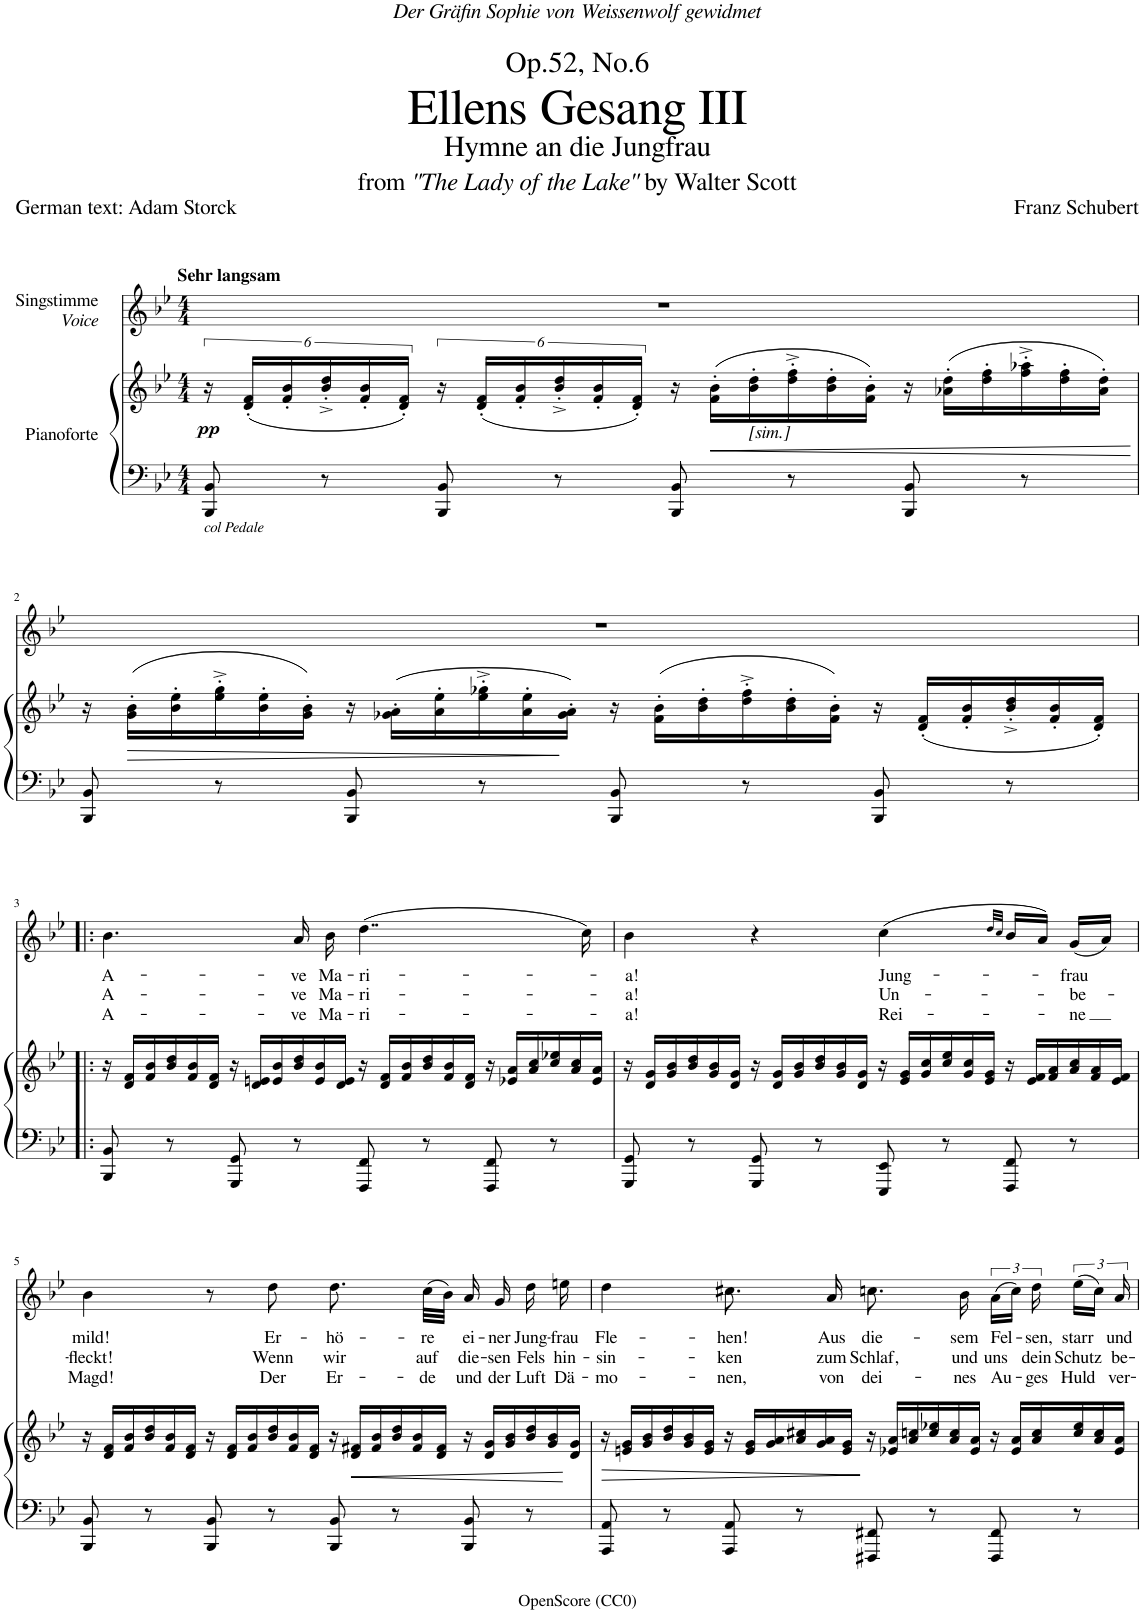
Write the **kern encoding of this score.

**kern	**kern	**dynam	**kern	**text	**text	**text
*part2	*part2	*part2	*part1	*part1	*part1	*part1
*staff3	*staff2	*staff2/3	*staff1	*staff1	*staff1	*staff1
*I"Pianoforte	*	*	*I"Singstimme Voice	*	*	*
*I'Pno	*	*	*	*	*	*
*clefF4	*clefG2	*	*clefG2	*	*	*
*k[b-e-]	*k[b-e-]	*	*k[b-e-]	*	*	*
*M4/4	*M4/4	*	*M4/4	*	*	*
=1	=1	=1	=1	=1	=1	=1
!	!	!	!LO:TX:a:B:t=Sehr langsam	!	!	!
!	!	!LO:DY:b	!	!	!	!
8BBB-/ 8BB-/	24r	pp	1r	.	.	.
.	(24d/' 24f/'LL	.	.	.	.	.
.	24f/' 24b-/'	.	.	.	.	.
8r	24b-/'^ 24dd/'^	.	.	.	.	.
.	24f/' 24b-/'	.	.	.	.	.
.	24d/' 24f/'JJ)	.	.	.	.	.
8BBB-/ 8BB-/	24r	.	.	.	.	.
.	(24d/' 24f/'LL	.	.	.	.	.
.	24f/' 24b-/'	.	.	.	.	.
8r	24b-/'^ 24dd/'^	.	.	.	.	.
.	24f/' 24b-/'	.	.	.	.	.
.	24d/' 24f/'JJ)	.	.	.	.	.
8BBB-/ 8BB-/	24r	.	.	.	.	.
!	!	!LO:HP:b	!	!	!	!
.	(24f\' 24b-\'LL	<	.	.	.	.
!	!LO:TX:b:i:t=[sim.]	!	!	!	!	!
.	24b-\' 24dd\'	.	.	.	.	.
8r	24dd\'^ 24ff\'^	.	.	.	.	.
.	24b-\' 24dd\'	.	.	.	.	.
.	24f\' 24b-\'JJ)	.	.	.	.	.
8BBB-/ 8BB-/	24r	.	.	.	.	.
.	(24a-X\' 24dd\'LL	.	.	.	.	.
.	24dd\' 24ff\'	.	.	.	.	.
8r	24ff\'^ 24aa-X\'^	.	.	.	.	.
.	24dd\' 24ff\'	.	.	.	.	.
.	24a-\' 24dd\'JJ)	.	.	.	.	.
.	.	[	.	.	.	.
!!LO:LB:g=z
=2	=2	=2	=2	=2	=2	=2
8BBB-/ 8BB-/	24r	.	1r	.	.	.
!	!	!LO:HP:b	!	!	!	!
.	(24g\' 24b-\'LL	>	.	.	.	.
.	24b-\' 24ee-\'	.	.	.	.	.
8r	24ee-\'^ 24gg\'^	.	.	.	.	.
.	24b-\' 24ee-\'	.	.	.	.	.
.	24g\' 24b-\'JJ)	.	.	.	.	.
8BBB-/ 8BB-/	24r	.	.	.	.	.
.	(24g-X\' 24a\'LL	.	.	.	.	.
.	24a\' 24ee-\'	.	.	.	.	.
8r	24ee-\'^ 24gg-X\'^	.	.	.	.	.
.	24a\' 24ee-\'	.	.	.	.	.
.	24g-\' 24a\'JJ)	]	.	.	.	.
8BBB-/ 8BB-/	24r	.	.	.	.	.
.	(24f\' 24b-\'LL	.	.	.	.	.
.	24b-\' 24dd\'	.	.	.	.	.
8r	24dd\'^ 24ff\'^	.	.	.	.	.
.	24b-\' 24dd\'	.	.	.	.	.
.	24f\' 24b-\'JJ)	.	.	.	.	.
8BBB-/ 8BB-/	24r	.	.	.	.	.
.	(24d/' 24f/'LL	.	.	.	.	.
.	24f/' 24b-/'	.	.	.	.	.
8r	24b-/'^ 24dd/'^	.	.	.	.	.
.	24f/' 24b-/'	.	.	.	.	.
.	24d/' 24f/'JJ)	.	.	.	.	.
!!LO:LB:g=z
=3!|:	=3!|:	=3!|:	=3!|:	=3!|:	=3!|:	=3!|:
!	!	!	!	!LO:LY:b	!LO:LY:b	!LO:LY:b
8BBB-/ 8BB-/	24r	.	4.b-\	A-	A-	A-
.	24d/ 24f/LL	.	.	.	.	.
.	24f/ 24b-/	.	.	.	.	.
8r	24b-/ 24dd/	.	.	.	.	.
.	24f/ 24b-/	.	.	.	.	.
.	24d/ 24f/JJ	.	.	.	.	.
8GGG/ 8GG/	24r	.	.	.	.	.
.	24d/ 24en/LL	.	.	.	.	.
.	24e/ 24b-/	.	.	.	.	.
!	!	!	!	!LO:LY:b	!LO:LY:b	!LO:LY:b
8r	24b-/ 24dd/	.	16a/	-ve	-ve	-ve
.	24e/ 24b-/	.	.	.	.	.
!	!	!	!	!LO:LY:b	!LO:LY:b	!LO:LY:b
.	.	.	16b-\	Ma-	Ma-	Ma-
.	24d/ 24e/JJ	.	.	.	.	.
!	!	!	!	!LO:LY:b	!LO:LY:b	!LO:LY:b
8FFF/ 8FF/	24r	.	(4..dd\	-ri-	-ri-	-ri-
.	24d/ 24f/LL	.	.	.	.	.
.	24f/ 24b-/	.	.	.	.	.
8r	24b-/ 24dd/	.	.	.	.	.
.	24f/ 24b-/	.	.	.	.	.
.	24d/ 24f/JJ	.	.	.	.	.
8FFF/ 8FF/	24r	.	.	.	.	.
.	24e-X/ 24a/LL	.	.	.	.	.
.	24a/ 24cc/	.	.	.	.	.
8r	24cc/ 24ee-X/	.	.	.	.	.
.	24a/ 24cc/	.	.	.	.	.
.	.	.	16cc\)	.	.	.
.	24e-/ 24a/JJ	.	.	.	.	.
=4	=4	=4	=4	=4	=4	=4
!	!	!	!	!LO:LY:b	!LO:LY:b	!LO:LY:b
8GGG/ 8GG/	24r	.	4b-\	-a!	-a!	-a!
.	24d/ 24g/LL	.	.	.	.	.
.	24g/ 24b-/	.	.	.	.	.
8r	24b-/ 24dd/	.	.	.	.	.
.	24g/ 24b-/	.	.	.	.	.
.	24d/ 24g/JJ	.	.	.	.	.
8GGG/ 8GG/	24r	.	4r	.	.	.
.	24d/ 24g/LL	.	.	.	.	.
.	24g/ 24b-/	.	.	.	.	.
8r	24b-/ 24dd/	.	.	.	.	.
.	24g/ 24b-/	.	.	.	.	.
.	24d/ 24g/JJ	.	.	.	.	.
!	!	!	!	!LO:LY:b	!LO:LY:b	!LO:LY:b
8EEE-/ 8EE-/	24r	.	(4cc\	Jung-	Un-	Rei-
.	24e-/ 24g/LL	.	.	.	.	.
.	24g/ 24cc/	.	.	.	.	.
8r	24cc/ 24ee-/	.	.	.	.	.
.	24g/ 24cc/	.	.	.	.	.
.	24e-/ 24g/JJ	.	.	.	.	.
.	.	.	32qdd/LLL	.	.	.
.	.	.	32qcc/JJJ	.	.	.
8FFF/ 8FF/	24r	.	16b-/LL	.	.	.
.	24e-/ 24f/LL	.	.	.	.	.
.	.	.	16a/JJ)	.	.	.
.	24f/ 24a/	.	.	.	.	.
!	!	!	!	!LO:LY:b	!LO:LY:b	!LO:LY:b
8r	24a/ 24cc/	.	(16g/LL	-frau	-be-	-ne
.	24f/ 24a/	.	.	.	.	.
.	.	.	16a/JJ)	.	.	.
.	24e-/ 24f/JJ	.	.	.	.	.
!!LO:LB:g=z
=5	=5	=5	=5	=5	=5	=5
!	!	!	!	!LO:LY:b	!LO:LY:b	!LO:LY:b
8BBB-/ 8BB-/	24r	.	4b-\	mild!	-fleckt!	Magd!
.	24d/ 24f/LL	.	.	.	.	.
.	24f/ 24b-/	.	.	.	.	.
8r	24b-/ 24dd/	.	.	.	.	.
.	24f/ 24b-/	.	.	.	.	.
.	24d/ 24f/JJ	.	.	.	.	.
8BBB-/ 8BB-/	24r	.	8r	.	.	.
.	24d/ 24f/LL	.	.	.	.	.
.	24f/ 24b-/	.	.	.	.	.
!	!	!	!	!LO:LY:b	!LO:LY:b	!LO:LY:b
8r	24b-/ 24dd/	.	8dd\	Er-	Wenn	Der
.	24f/ 24b-/	.	.	.	.	.
.	24d/ 24f/JJ	.	.	.	.	.
!	!	!	!	!LO:LY:b	!LO:LY:b	!LO:LY:b
8BBB-/ 8BB-/	24r	.	8.dd\	-hö-	wir	Er-
!	!	!LO:HP:b	!	!	!	!
.	24d/ 24f#X/LL	<	.	.	.	.
.	24f#/ 24b-/	.	.	.	.	.
8r	24b-/ 24dd/	.	.	.	.	.
.	24f#/ 24b-/	.	.	.	.	.
!	!	!	!	!LO:LY:b	!LO:LY:b	!LO:LY:b
.	.	.	(32cc\LLL	-re	auf	-de
.	24d/ 24f#/JJ	.	.	.	.	.
.	.	.	32b-\JJJ)	.	.	.
!	!	!	!	!LO:LY:b	!LO:LY:b	!LO:LY:b
8BBB-/ 8BB-/	24r	.	16a/	ei-	die-	und
.	24d/ 24g/LL	.	.	.	.	.
!	!	!	!	!LO:LY:b	!LO:LY:b	!LO:LY:b
.	.	.	16g/	-ner	-sen	der
.	24g/ 24b-/	.	.	.	.	.
!	!	!	!	!LO:LY:b	!LO:LY:b	!LO:LY:b
8r	24b-/ 24dd/	.	16dd\	Jung-	Fels	Luft
.	24g/ 24b-/	.	.	.	.	.
!	!	!	!	!LO:LY:b	!LO:LY:b	!LO:LY:b
.	.	.	16een\	-frau	hin-	Dä-
.	24d/ 24g/JJ	[	.	.	.	.
=6	=6	=6	=6	=6	=6	=6
!	!	!LO:HP:b	!	!LO:LY:b	!LO:LY:b	!LO:LY:b
8AAA/ 8AA/	24r	>	4dd\	Fle-	-sin-	-mo-
.	24en/ 24g/LL	.	.	.	.	.
.	24g/ 24b-/	.	.	.	.	.
8r	24b-/ 24dd/	.	.	.	.	.
.	24g/ 24b-/	.	.	.	.	.
.	24e/ 24g/JJ	.	.	.	.	.
!	!	!	!	!LO:LY:b	!LO:LY:b	!LO:LY:b
8AAA/ 8AA/	24r	.	8.cc#X\	-hen!	-ken	-nen,
.	24e/ 24g/LL	.	.	.	.	.
.	24g/ 24a/	.	.	.	.	.
8r	24a/ 24cc#X/	.	.	.	.	.
.	24g/ 24a/	.	.	.	.	.
!	!	!	!	!LO:LY:b	!LO:LY:b	!LO:LY:b
.	.	.	16a/	Aus	zum	von
.	24e/ 24g/JJ	.	.	.	.	.
!	!	!	!	!LO:LY:b	!LO:LY:b	!LO:LY:b
8FFF#X/ 8FF#X/	24r	]	8.ccn\	die-	Schlaf,	dei-
.	24e-X/ 24a/LL	.	.	.	.	.
.	24a/ 24ccn/	.	.	.	.	.
8r	24cc/ 24ee-X/	.	.	.	.	.
.	24a/ 24cc/	.	.	.	.	.
!	!	!	!	!LO:LY:b	!LO:LY:b	!LO:LY:b
.	.	.	16b-\	-sem	und	-nes
.	24e-/ 24a/JJ	.	.	.	.	.
!	!	!	!	!LO:LY:b	!LO:LY:b	!LO:LY:b
8FFF#/ 8FF#/	24r	.	(24a\LL	Fel-	uns	Au-
.	24e-/ 24a/LL	.	24cc\JJ)	.	.	.
!	!	!	!	!LO:LY:b	!LO:LY:b	!LO:LY:b
.	24a/ 24cc/	.	24dd\	-sen,	dein	-ges
!	!	!	!	!LO:LY:b	!LO:LY:b	!LO:LY:b
8r	24cc/ 24ee-/	.	(24ee-\LL	starr	Schutz	Huld
.	24a/ 24cc/	.	24cc\JJ)	.	.	.
!	!	!	!	!LO:LY:b	!LO:LY:b	!LO:LY:b
.	24e-/ 24a/JJ	.	24a/	und	be-	ver-
=	=	=	=	=	=	=
*-	*-	*-	*-	*-	*-	*-
